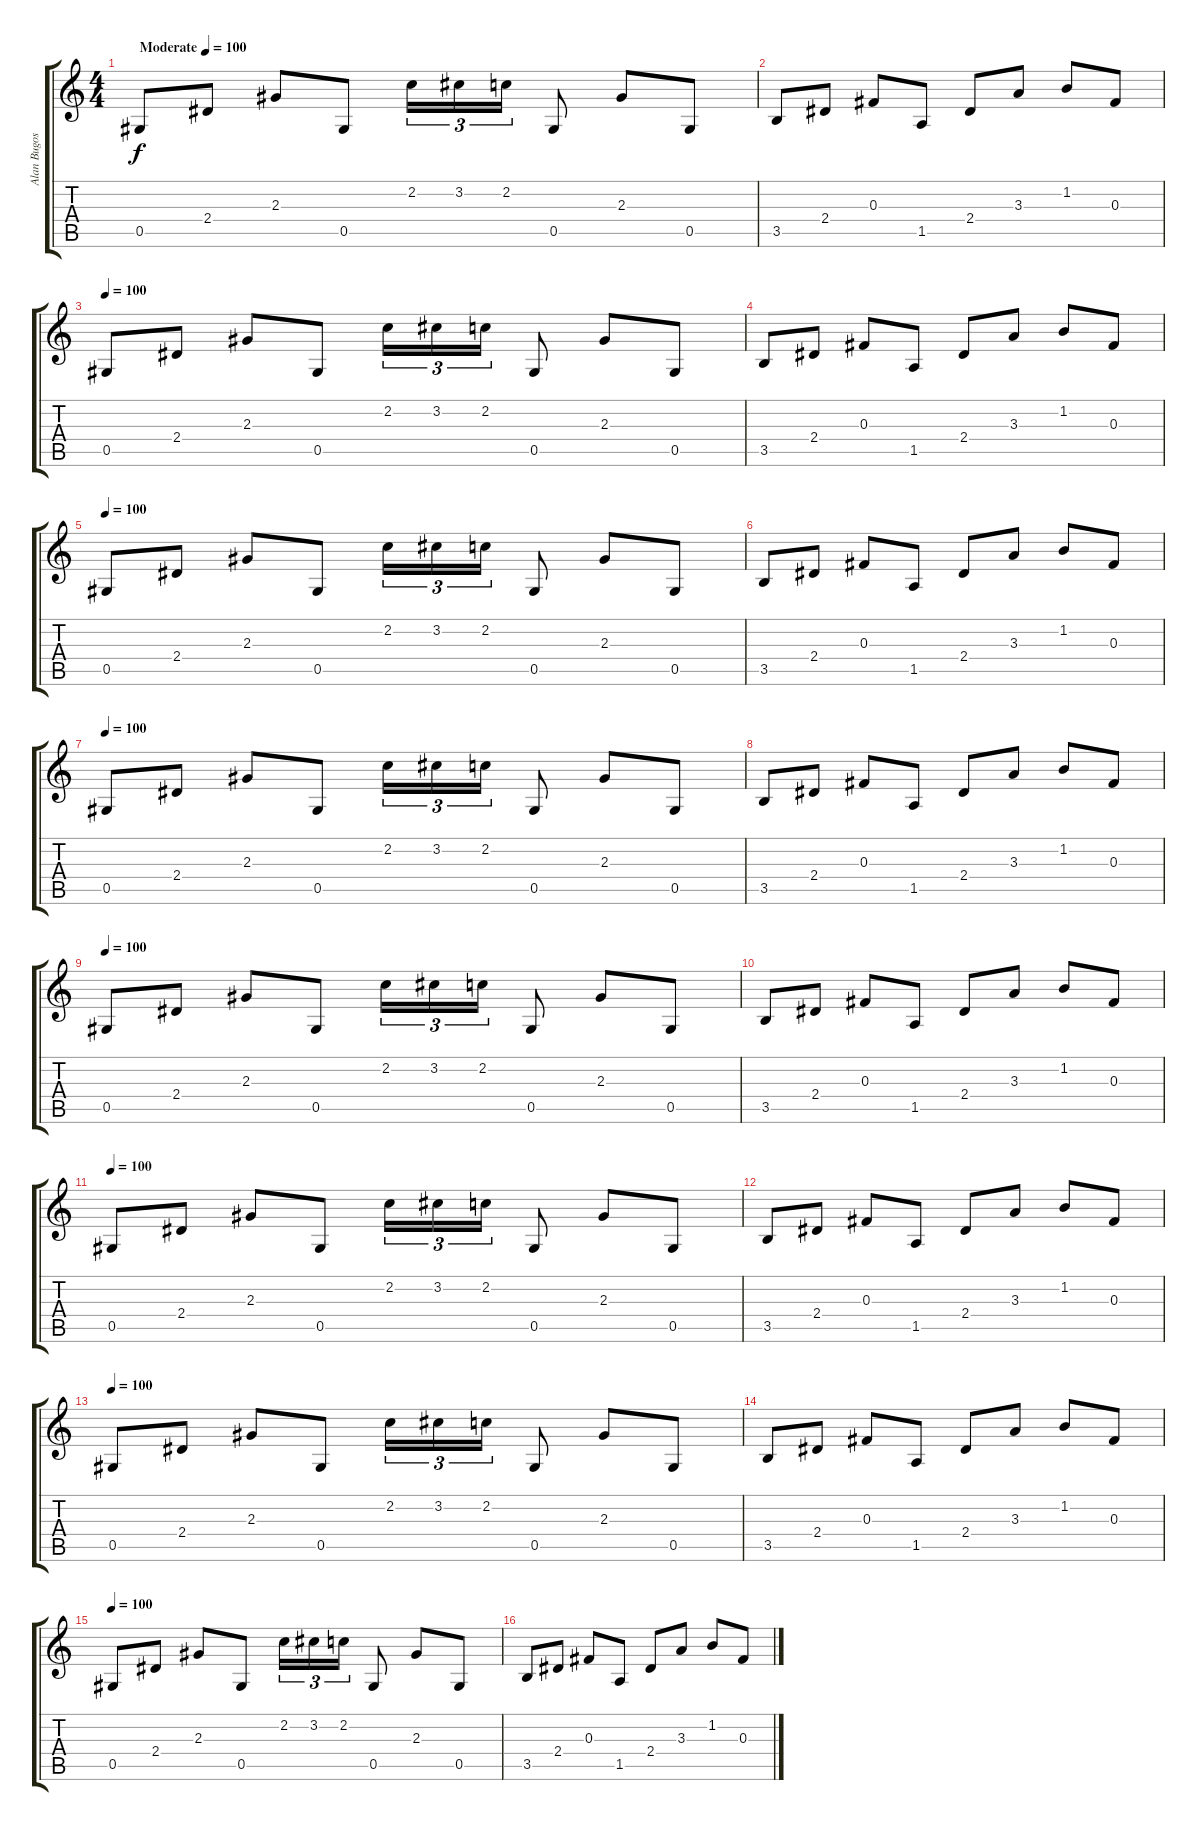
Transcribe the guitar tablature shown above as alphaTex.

\track ("Alan Bugoslavsky" "Alan Bugos") {instrument electricguitarjazz}
\staff {score tabs}
\tuning (Eb4 Bb3 Gb3 Db3 Ab2 Eb2) {hide}
\ts (4 4)
\tempo (100 "Moderate")
\clef g2
\ks c
0.5.8{dy f instrument electricguitarjazz} 2.4.8 2.3.8 0.5.8 2.2.16{tu (3 2)} 3.2.16{tu (3 2)} 2.2.16{tu (3 2)} 0.5.8 2.3.8 0.5.8 |
3.5.8 2.4.8 0.3.8 1.5.8 2.4.8 3.3.8 1.2.8 0.3.8 |
\tempo 100
0.5.8 2.4.8 2.3.8 0.5.8 2.2.16{tu (3 2)} 3.2.16{tu (3 2)} 2.2.16{tu (3 2)} 0.5.8 2.3.8 0.5.8 |
3.5.8 2.4.8 0.3.8 1.5.8 2.4.8 3.3.8 1.2.8 0.3.8 |
\tempo 100
0.5.8 2.4.8 2.3.8 0.5.8 2.2.16{tu (3 2)} 3.2.16{tu (3 2)} 2.2.16{tu (3 2)} 0.5.8 2.3.8 0.5.8 |
3.5.8 2.4.8 0.3.8 1.5.8 2.4.8 3.3.8 1.2.8 0.3.8 |
\tempo 100
0.5.8 2.4.8 2.3.8 0.5.8 2.2.16{tu (3 2)} 3.2.16{tu (3 2)} 2.2.16{tu (3 2)} 0.5.8 2.3.8 0.5.8 |
3.5.8 2.4.8 0.3.8 1.5.8 2.4.8 3.3.8 1.2.8 0.3.8 |
\tempo 100
0.5.8 2.4.8 2.3.8 0.5.8 2.2.16{tu (3 2)} 3.2.16{tu (3 2)} 2.2.16{tu (3 2)} 0.5.8 2.3.8 0.5.8 |
3.5.8 2.4.8 0.3.8 1.5.8 2.4.8 3.3.8 1.2.8 0.3.8 |
\tempo 100
0.5.8 2.4.8 2.3.8 0.5.8 2.2.16{tu (3 2)} 3.2.16{tu (3 2)} 2.2.16{tu (3 2)} 0.5.8 2.3.8 0.5.8 |
3.5.8 2.4.8 0.3.8 1.5.8 2.4.8 3.3.8 1.2.8 0.3.8 |
\tempo 100
0.5.8 2.4.8 2.3.8 0.5.8 2.2.16{tu (3 2)} 3.2.16{tu (3 2)} 2.2.16{tu (3 2)} 0.5.8 2.3.8 0.5.8 |
3.5.8 2.4.8 0.3.8 1.5.8 2.4.8 3.3.8 1.2.8 0.3.8 |
\tempo 100
0.5.8 2.4.8 2.3.8 0.5.8 2.2.16{tu (3 2)} 3.2.16{tu (3 2)} 2.2.16{tu (3 2)} 0.5.8 2.3.8 0.5.8 |
3.5.8 2.4.8 0.3.8 1.5.8 2.4.8 3.3.8 1.2.8 0.3.8
